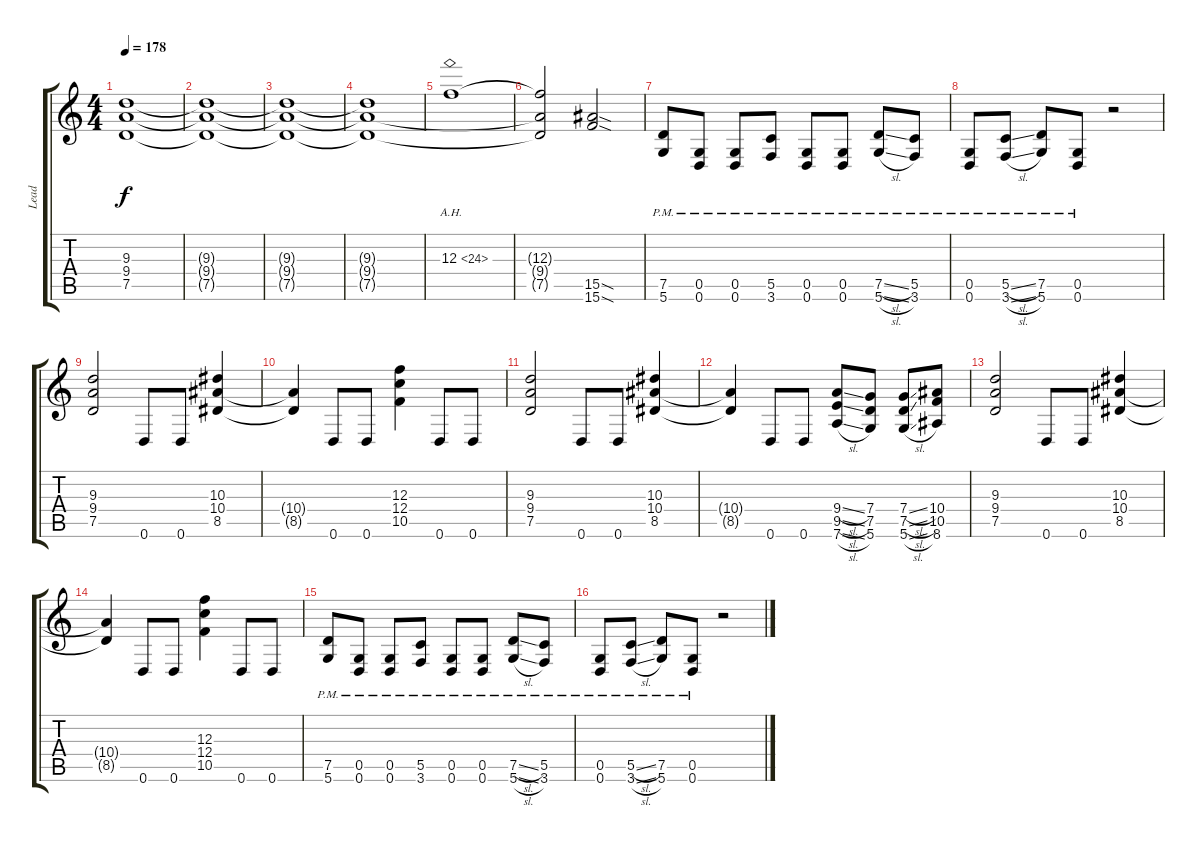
\track ("Lead" "Lead") {instrument overdrivenguitar}
\staff {score tabs}
\tuning (D4 A3 F3 C3 G2 D2) {hide}
\ts (4 4)
\tempo 178
\clef g2
\ks c
(9.3 9.4 7.5).1{dy f} |
(9.3{t} 9.4{t} 7.5{t}).1 |
(9.3{t} 9.4{t} 7.5{t}).1 |
(9.3{t} 9.4{t} 7.5{t}).1 |
12.3{ah 12}.1 |
(12.3{t} 9.4{t} 7.5{t}).2 (15.5{sod} 15.6{sod}).2 |
(7.5{pm} 5.6).8 (0.5{pm} 0.6).8 (0.5{pm} 0.6).8 (5.5{pm} 3.6).8 (0.5{pm} 0.6).8 (0.5{pm} 0.6).8 (7.5{sl pm} 5.6{sl}).8 (5.5{pm} 3.6).8 |
(0.5{pm} 0.6).8 (5.5{sl pm} 3.6{sl}).8 (7.5{pm} 5.6).8 (0.5{pm} 0.6).8 r.2 |
(9.3 9.4 7.5).2 0.6.8 0.6.8 (10.3 10.4 8.5).4 |
(10.4{t} 8.5{t}).4 0.6.8 0.6.8 (12.3 12.4 10.5).4 0.6.8 0.6.8 |
(9.3 9.4 7.5).2 0.6.8 0.6.8 (10.3 10.4 8.5).4 |
(10.4{t} 8.5{t}).4 0.6.8 0.6.8 (9.4{sl} 9.5{sl} 7.6{sl}).8 (7.4 7.5 5.6).8 (7.4{sl} 7.5{sl} 5.6{sl}).8 (10.4 10.5 8.6).8 |
(9.3 9.4 7.5).2 0.6.8 0.6.8 (10.3 10.4 8.5).4 |
(10.4{t} 8.5{t}).4 0.6.8 0.6.8 (12.3 12.4 10.5).4 0.6.8 0.6.8 |
(7.5{pm} 5.6).8 (0.5{pm} 0.6).8 (0.5{pm} 0.6).8 (5.5{pm} 3.6).8 (0.5{pm} 0.6).8 (0.5{pm} 0.6).8 (7.5{sl pm} 5.6{sl}).8 (5.5{pm} 3.6).8 |
(0.5{pm} 0.6).8 (5.5{sl pm} 3.6{sl}).8 (7.5{pm} 5.6).8 (0.5{pm} 0.6).8 r.2
